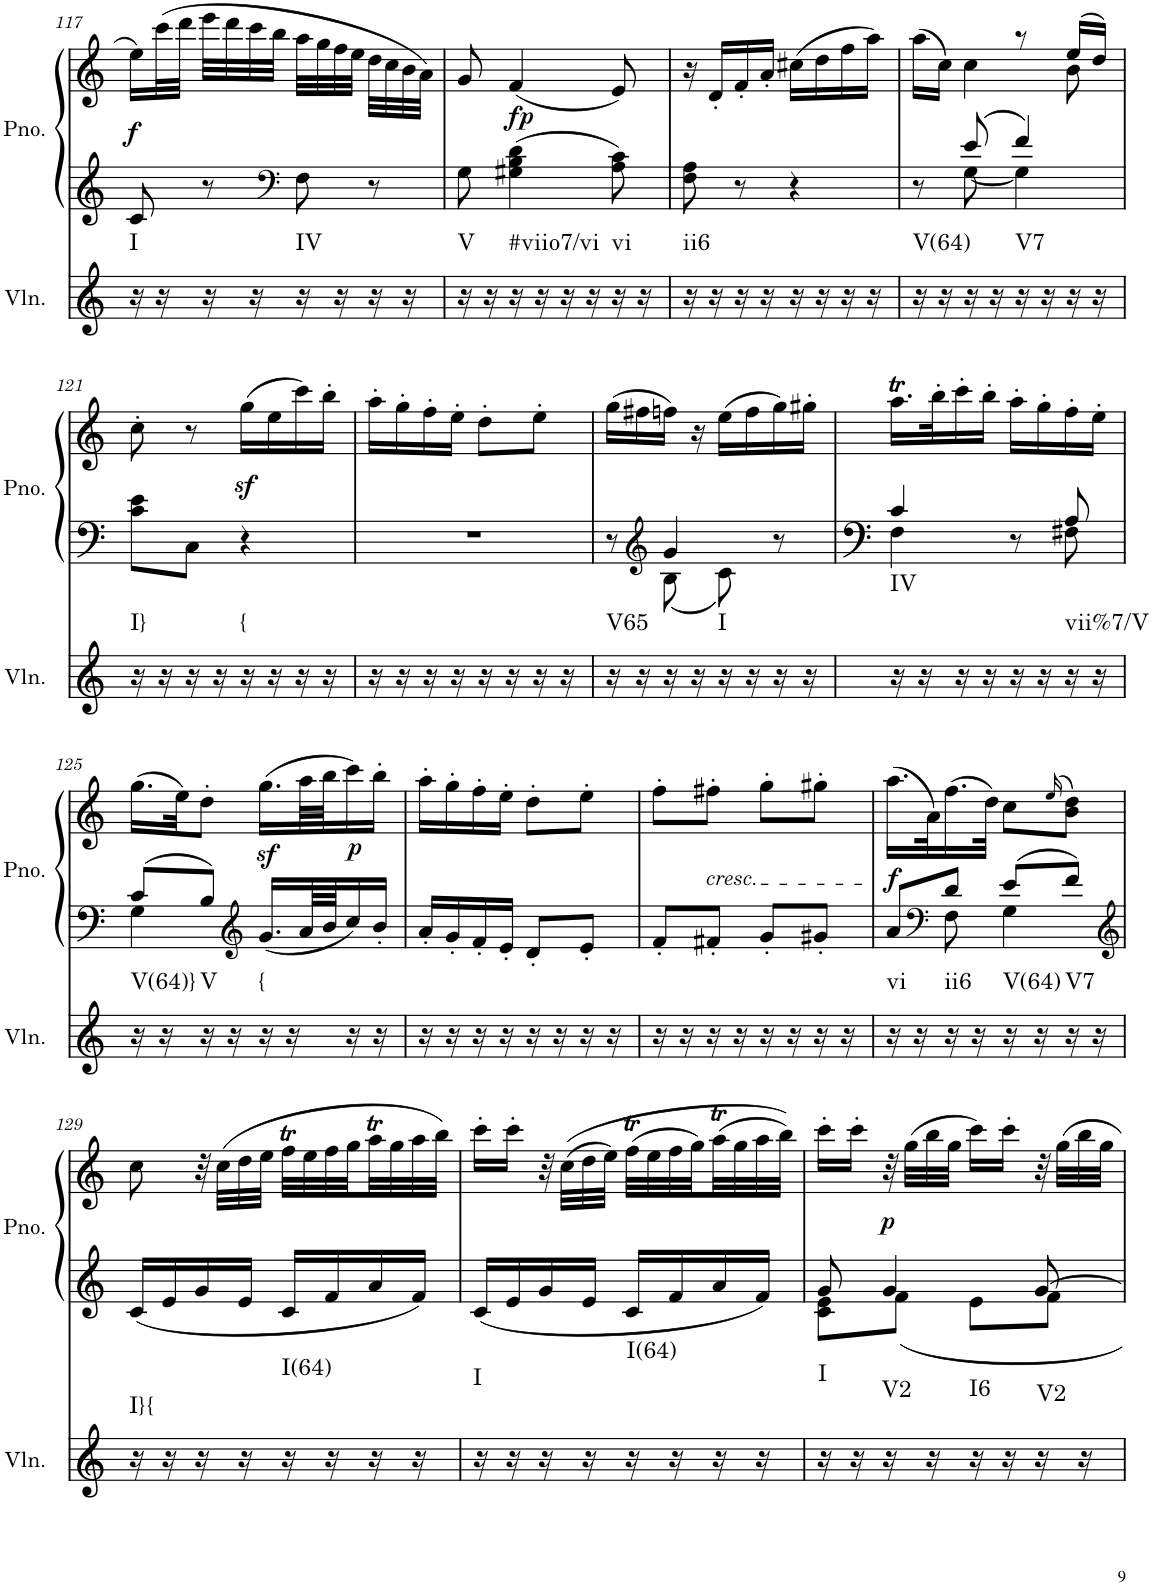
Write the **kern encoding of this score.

**kern	**harte	**kern	**kern	**dynam
*part2	*part2	*part1	*part1	*part1
*staff3	*	*staff2	*staff1	*staff1/2
*I"Violin	*	*I"Piano, Piano right	*	*
*I'Vln.	*	*I'Pno.	*	*
!!LO:PB:g=z
*clefG2	*	*clefG2	*clefG2	*
*k[]	*	*k[]	*k[]	*
*M2/4	*	*M2/4	*M2/4	*
=117	=117	=117	=117	=117
!	!LO:H:kt=I	!	!	!LO:DY:b
16r	N	8c/	16ee\LL	f
16r	.	.	(32ccc\L	.
.	.	.	32ddd\JJJ	.
16r	.	8r	32eee\LLL	.
.	.	.	32ddd\	.
16r	.	.	32ccc\	.
.	.	.	32bb\JJJ	.
*	*	*clefF4	*	*
!	!LO:H:kt=IV	!	!	!
16r	N	8F\	32aa\LLL	.
.	.	.	32gg\	.
16r	.	.	32ff\	.
.	.	.	32ee\JJJ	.
16r	.	8r	32dd\LLL	.
.	.	.	32cc\	.
16r	.	.	32b\	.
.	.	.	32a\JJJ)	.
=118	=118	=118	=118	=118
!	!LO:H:kt=V	!	!	!
16r	N	8G\	8g/	.
16r	.	.	.	.
!	!LO:H:kt=#viio7/vi	!	!	!LO:DY:b
16r	N	4G#X\ 4B\ 4d\	(4f/	fp
16r	.	.	.	.
16r	.	.	.	.
16r	.	.	.	.
!	!LO:H:kt=vi	!	!	!
16r	N	8A\ 8c\	8e/)	.
16r	.	.	.	.
=119	=119	=119	=119	=119
!	!LO:H:kt=ii6	!	!	!
16r	N	8F\ 8A\	16r	.
16r	.	.	16d'/LL	.
16r	.	8r	16f'/	.
16r	.	.	16a'/JJ	.
16r	.	4r	(16cc#X\LL	.
16r	.	.	16dd\	.
16r	.	.	16ff\	.
16r	.	.	16aa\JJ)	.
=120	=120	=120	=120	=120
*	*	*^	*^	*
!	!LO:H:kt=V(64)	!	!	!	!	!
16r	N	8r	8ryy	4ryy	(>16aa\LL	.
16r	.	.	.	.	16cc\JJ)	.
16r	.	8e/	[8G\	.	4cc\	.
16r	.	.	.	.	.	.
!	!LO:H:kt=V7	!	!	!	!	!
16r	N	4f/	4G\]	8r	.	.
16r	.	.	.	.	.	.
16r	.	.	.	(16ee/LL	8b\	.
16r	.	.	.	16dd/JJ)	.	.
*	*	*v	*v	*	*	*
*	*	*	*v	*v	*
!!LO:LB:g=z
=121	=121	=121	=121	=121
!	!LO:H:kt=I}	!	!	!
16r	N	8c\ 8e\L	8cc'\	.
16r	.	.	.	.
16r	.	8C\J	8r	.
16r	.	.	.	.
!	!LO:H:kt={	!	!	!
16r	N	4r	(16ggz<\LL	.
16r	.	.	16ee\	.
16r	.	.	16ccc\)	.
16r	.	.	16bb'\JJ	.
=122	=122	=122	=122	=122
16r	.	2r	16aa'\LL	.
16r	.	.	16gg'\	.
16r	.	.	16ff'\	.
16r	.	.	16ee'\JJ	.
16r	.	.	8dd'\L	.
16r	.	.	.	.
16r	.	.	8ee'\J	.
16r	.	.	.	.
=123	=123	=123	=123	=123
*	*	*^	*	*
!	!LO:H:kt=V65	!	!	!	!
16r	N	8r	8ryy	(16gg\LL	.
16r	.	.	.	16ff#X\	.
*	*	*clefG2	*	*	*
16r	.	4g/	8B\	16ffn\JJ)	.
16r	.	.	.	16r	.
!	!LO:H:kt=I	!	!	!	!
16r	N	.	8c\	(16ee\LL	.
16r	.	.	.	16ff\	.
16r	.	8r	8ryy	16gg\)	.
16r	.	.	.	16gg#X'\JJ	.
=124	=124	=124	=124	=124	=124
!	!LO:H:kt=IV	!	!	!	!
16r	N	4c/	4F\	16.aaT\LL	.
16r	.	.	.	.	.
.	.	.	.	32bb'\K	.
16r	.	.	.	16ccc'\	.
16r	.	.	.	16bb'\JJ	.
16r	.	8r	8ryy	16aa'\LL	.
16r	.	.	.	16gg'\	.
!	!LO:H:kt=vii%7/V	!	!	!	!
16r	N	8A/	8F#X\	16ff'\	.
16r	.	.	.	16ee'\JJ	.
!!LO:LB:g=z
=125	=125	=125	=125	=125	=125
!	!LO:H:kt=V(64)}	!	!	!	!
16r	N	8c/L	4G\	(16.gg\LL	.
16r	.	.	.	.	.
.	.	.	.	32ee\JK)	.
!	!LO:H:kt=V	!	!	!	!
16r	N	8B/J	.	8dd'\J	.
16r	.	.	.	.	.
*	*	*clefG2	*	*	*
!	!LO:H:kt={	!	!	!	!
16r	N	16.g/LL	4ryy	(16.ggz<\LL	.
16r	.	.	.	.	.
.	.	64a/LL	.	64aa\LL	.
.	.	64b/JJ	.	64bb\JJ	.
!	!	!	!	!	!LO:DY:b
16r	.	16cc/	.	16ccc\)	p
16r	.	16b'/JJ	.	16bb'\JJ	.
*	*	*v	*v	*	*
=126	=126	=126	=126	=126
16r	.	16a'/LL	16aa'\LL	.
16r	.	16g'/	16gg'\	.
16r	.	16f'/	16ff'\	.
16r	.	16e'/JJ	16ee'\JJ	.
16r	.	8d'/L	8dd'\L	.
16r	.	.	.	.
16r	.	8e'/J	8ee'\J	.
16r	.	.	.	.
=127	=127	=127	=127	=127
16r	.	8f'/L	8ff'\L	.
16r	.	.	.	.
!	!	!	!LO:TX:b:i:t=cresc.	!
16r	.	8f#X'/J	8ff#X'\J	.
16r	.	.	.	.
16r	.	8g'/L	8gg'\L	.
16r	.	.	.	.
16r	.	8g#X'/J	8gg#X'\J	.
16r	.	.	.	.
=128	=128	=128	=128	=128
*	*	*^	*	*
!	!LO:H:kt=vi	!	!	!	!LO:DY:b
16r	N	8a/L	8ryy	(16.aa\LL	f
16r	.	.	.	.	.
.	.	.	.	32a\K)	.
*	*	*clefF4	*	*	*
!	!LO:H:kt=ii6	!	!	!	!
16r	N	8d/J	8F\	(16.ff\	.
16r	.	.	.	.	.
.	.	.	.	32dd\JJk)	.
!	!LO:H:kt=V(64)	!	!	!	!
16r	N	8e/L	4G\	8cc\L	.
16r	.	.	.	.	.
.	.	.	.	(>16qee/	.
!	!LO:H:kt=V7	!	!	!	!
16r	N	8f/J	.	8b\ 8dd\J)	.
16r	.	.	.	.	.
*	*	*v	*v	*	*
!!LO:LB:g=z
=129	=129	=129	=129	=129
*	*	*clefG2	*	*
!	!LO:H:kt=I}{	!	!	!
16r	N	16c/LL	8cc\	.
16r	.	16e/	.	.
16r	.	16g/	32r	.
.	.	.	(32cc\LLL	.
16r	.	16e/JJ	32dd\	.
.	.	.	32ee\JJJ	.
!	!LO:H:kt=I(64)	!	!	!
16r	N	16c/LL	32ffT\LLL	.
.	.	.	32ee\	.
16r	.	16f/	32ff\	.
.	.	.	32gg\	.
16r	.	16a/	32aaT\	.
.	.	.	32gg\	.
16r	.	16f/JJ	32aa\	.
.	.	.	32bb\JJJ)	.
=130	=130	=130	=130	=130
!	!LO:H:kt=I	!	!	!
16r	N	16c/LL	16ccc'\LL	.
16r	.	16e/	16ccc'\JJ	.
16r	.	16g/	32r	.
.	.	.	((32cc\LLL	.
16r	.	16e/JJ	32dd\	.
.	.	.	32ee\JJJ)	.
!	!LO:H:kt=I(64)	!	!	!
16r	N	16c/LL	(32ffT\LLL	.
.	.	.	32ee\	.
16r	.	16f/	32ff\	.
.	.	.	32gg\)	.
16r	.	16a/	(32aaT\	.
.	.	.	32gg\	.
16r	.	16f/JJ	32aa\	.
.	.	.	32bb\JJJ))	.
=131	=131	=131	=131	=131
*	*	*^	*	*
!	!LO:H:kt=I	!	!	!	!
16r	N	8g/	8c\ 8e\L	16ccc'\LL	.
16r	.	.	.	16ccc'\JJ	.
!	!LO:H:kt=V2	!	!	!	!LO:DY:b
16r	N	4g/	8f\J	32r	p
.	.	.	.	(32gg\LLL	.
16r	.	.	.	32bb\	.
.	.	.	.	32gg\JJJ	.
!	!LO:H:kt=I6	!	!	!	!
16r	N	.	8e\L	16ccc\LL)	.
16r	.	.	.	16ccc'\JJ	.
!	!LO:H:kt=V2	!	!	!	!
16r	N	[8g/	8f\J	32r	.
.	.	.	.	32gg\LLL	.
16r	.	.	.	32bb\	.
.	.	.	.	32gg\JJJ	.
*	*	*v	*v	*	*
=	=	=	=	=
*-	*-	*-	*-	*-
